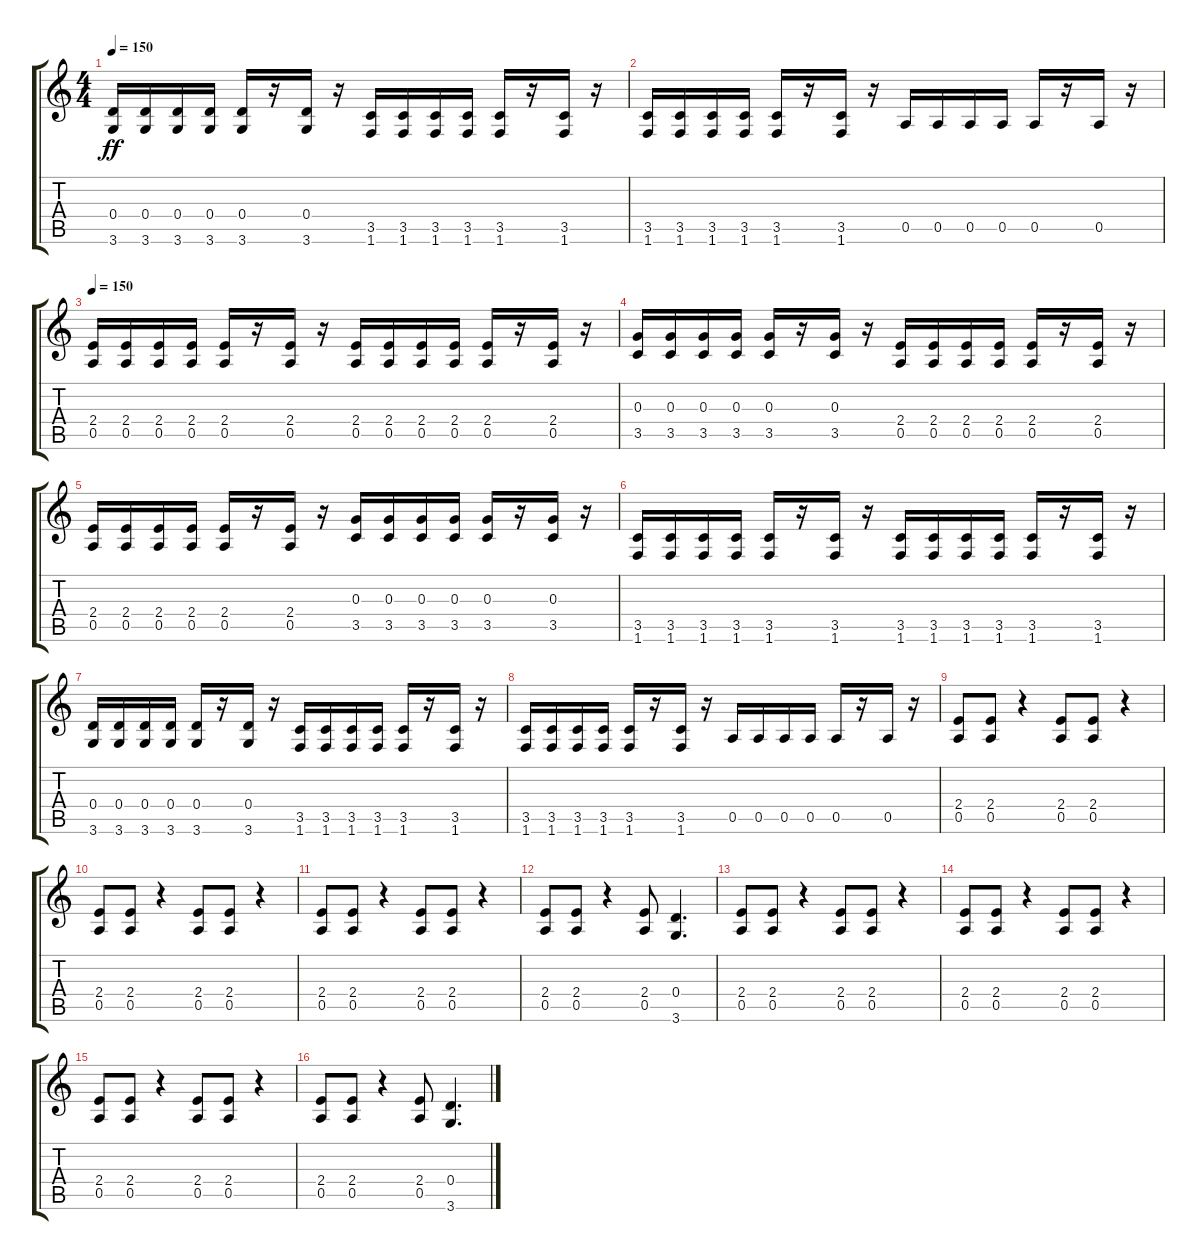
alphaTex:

\track "" {instrument distortionguitar}
\staff {score tabs}
\tuning (E4 B3 G3 D3 A2 E2) {hide}
\ts (4 4)
\tempo 150
\clef g2
\ks c
(0.4 3.6).16{dy ff} (0.4 3.6).16 (0.4 3.6).16 (0.4 3.6).16 (0.4 3.6).16 r.16 (0.4 3.6).16 r.16 (3.5 1.6).16 (3.5 1.6).16 (3.5 1.6).16 (3.5 1.6).16 (3.5 1.6).16 r.16 (3.5 1.6).16 r.16 |
(3.5 1.6).16 (3.5 1.6).16 (3.5 1.6).16 (3.5 1.6).16 (3.5 1.6).16 r.16 (3.5 1.6).16 r.16 0.5.16 0.5.16 0.5.16 0.5.16 0.5.16 r.16 0.5.16 r.16 |
\tempo 150
(2.4 0.5).16 (2.4 0.5).16 (2.4 0.5).16 (2.4 0.5).16 (2.4 0.5).16 r.16 (2.4 0.5).16 r.16 (2.4 0.5).16 (2.4 0.5).16 (2.4 0.5).16 (2.4 0.5).16 (2.4 0.5).16 r.16 (2.4 0.5).16 r.16 |
(0.3 3.5).16 (0.3 3.5).16 (0.3 3.5).16 (0.3 3.5).16 (0.3 3.5).16 r.16 (0.3 3.5).16 r.16 (2.4 0.5).16 (2.4 0.5).16 (2.4 0.5).16 (2.4 0.5).16 (2.4 0.5).16 r.16 (2.4 0.5).16 r.16 |
(2.4 0.5).16 (2.4 0.5).16 (2.4 0.5).16 (2.4 0.5).16 (2.4 0.5).16 r.16 (2.4 0.5).16 r.16 (0.3 3.5).16 (0.3 3.5).16 (0.3 3.5).16 (0.3 3.5).16 (0.3 3.5).16 r.16 (0.3 3.5).16 r.16 |
(3.5 1.6).16 (3.5 1.6).16 (3.5 1.6).16 (3.5 1.6).16 (3.5 1.6).16 r.16 (3.5 1.6).16 r.16 (3.5 1.6).16 (3.5 1.6).16 (3.5 1.6).16 (3.5 1.6).16 (3.5 1.6).16 r.16 (3.5 1.6).16 r.16 |
(0.4 3.6).16 (0.4 3.6).16 (0.4 3.6).16 (0.4 3.6).16 (0.4 3.6).16 r.16 (0.4 3.6).16 r.16 (3.5 1.6).16 (3.5 1.6).16 (3.5 1.6).16 (3.5 1.6).16 (3.5 1.6).16 r.16 (3.5 1.6).16 r.16 |
(3.5 1.6).16 (3.5 1.6).16 (3.5 1.6).16 (3.5 1.6).16 (3.5 1.6).16 r.16 (3.5 1.6).16 r.16 0.5.16 0.5.16 0.5.16 0.5.16 0.5.16 r.16 0.5.16 r.16 |
(2.4 0.5).8 (2.4 0.5).8 r.4 (2.4 0.5).8 (2.4 0.5).8 r.4 |
(2.4 0.5).8 (2.4 0.5).8 r.4 (2.4 0.5).8 (2.4 0.5).8 r.4 |
(2.4 0.5).8 (2.4 0.5).8 r.4 (2.4 0.5).8 (2.4 0.5).8 r.4 |
(2.4 0.5).8 (2.4 0.5).8 r.4 (2.4 0.5).8 (0.4 3.6).4{d} |
(2.4 0.5).8 (2.4 0.5).8 r.4 (2.4 0.5).8 (2.4 0.5).8 r.4 |
(2.4 0.5).8 (2.4 0.5).8 r.4 (2.4 0.5).8 (2.4 0.5).8 r.4 |
(2.4 0.5).8 (2.4 0.5).8 r.4 (2.4 0.5).8 (2.4 0.5).8 r.4 |
(2.4 0.5).8 (2.4 0.5).8 r.4 (2.4 0.5).8 (0.4 3.6).4{d}
